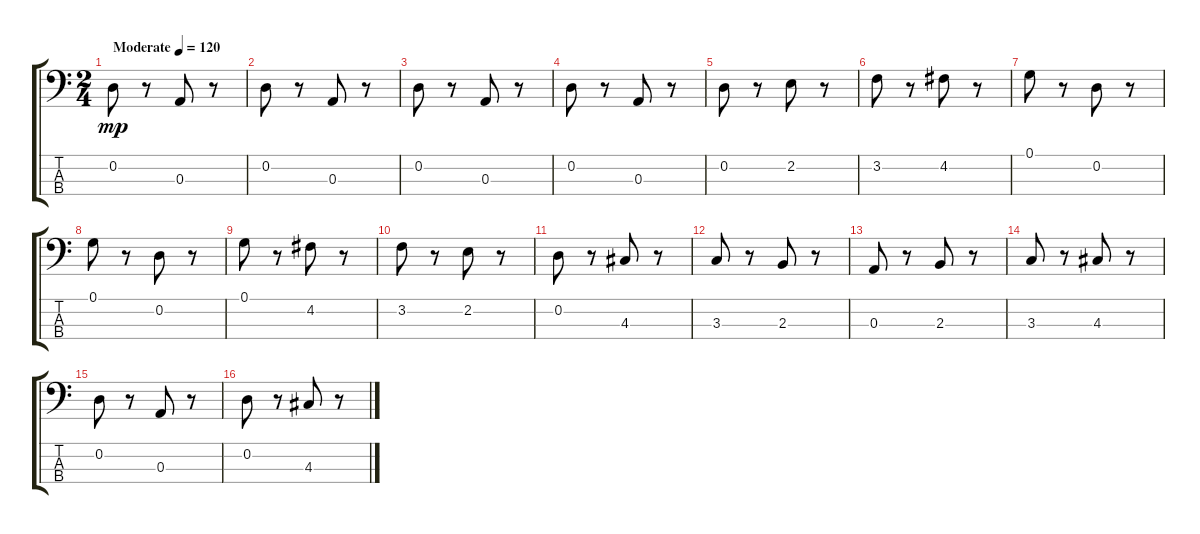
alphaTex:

\track "" {instrument electricbassfinger}
\staff {score tabs}
\tuning (G2 D2 A1 E1) {hide}
\ts (2 4)
\tempo (120 "Moderate")
\clef f4
\ks c
0.2.8{dy mp instrument electricbassfinger} r.8 0.3.8 r.8 |
0.2.8 r.8 0.3.8 r.8 |
0.2.8 r.8 0.3.8 r.8 |
0.2.8 r.8 0.3.8 r.8 |
0.2.8 r.8 2.2.8 r.8 |
3.2.8 r.8 4.2.8 r.8 |
0.1.8 r.8 0.2.8 r.8 |
0.1.8 r.8 0.2.8 r.8 |
0.1.8 r.8 4.2.8 r.8 |
3.2.8 r.8 2.2.8 r.8 |
0.2.8 r.8 4.3.8 r.8 |
3.3.8 r.8 2.3.8 r.8 |
0.3.8 r.8 2.3.8 r.8 |
3.3.8 r.8 4.3.8 r.8 |
0.2.8 r.8 0.3.8 r.8 |
0.2.8 r.8 4.3.8 r.8
